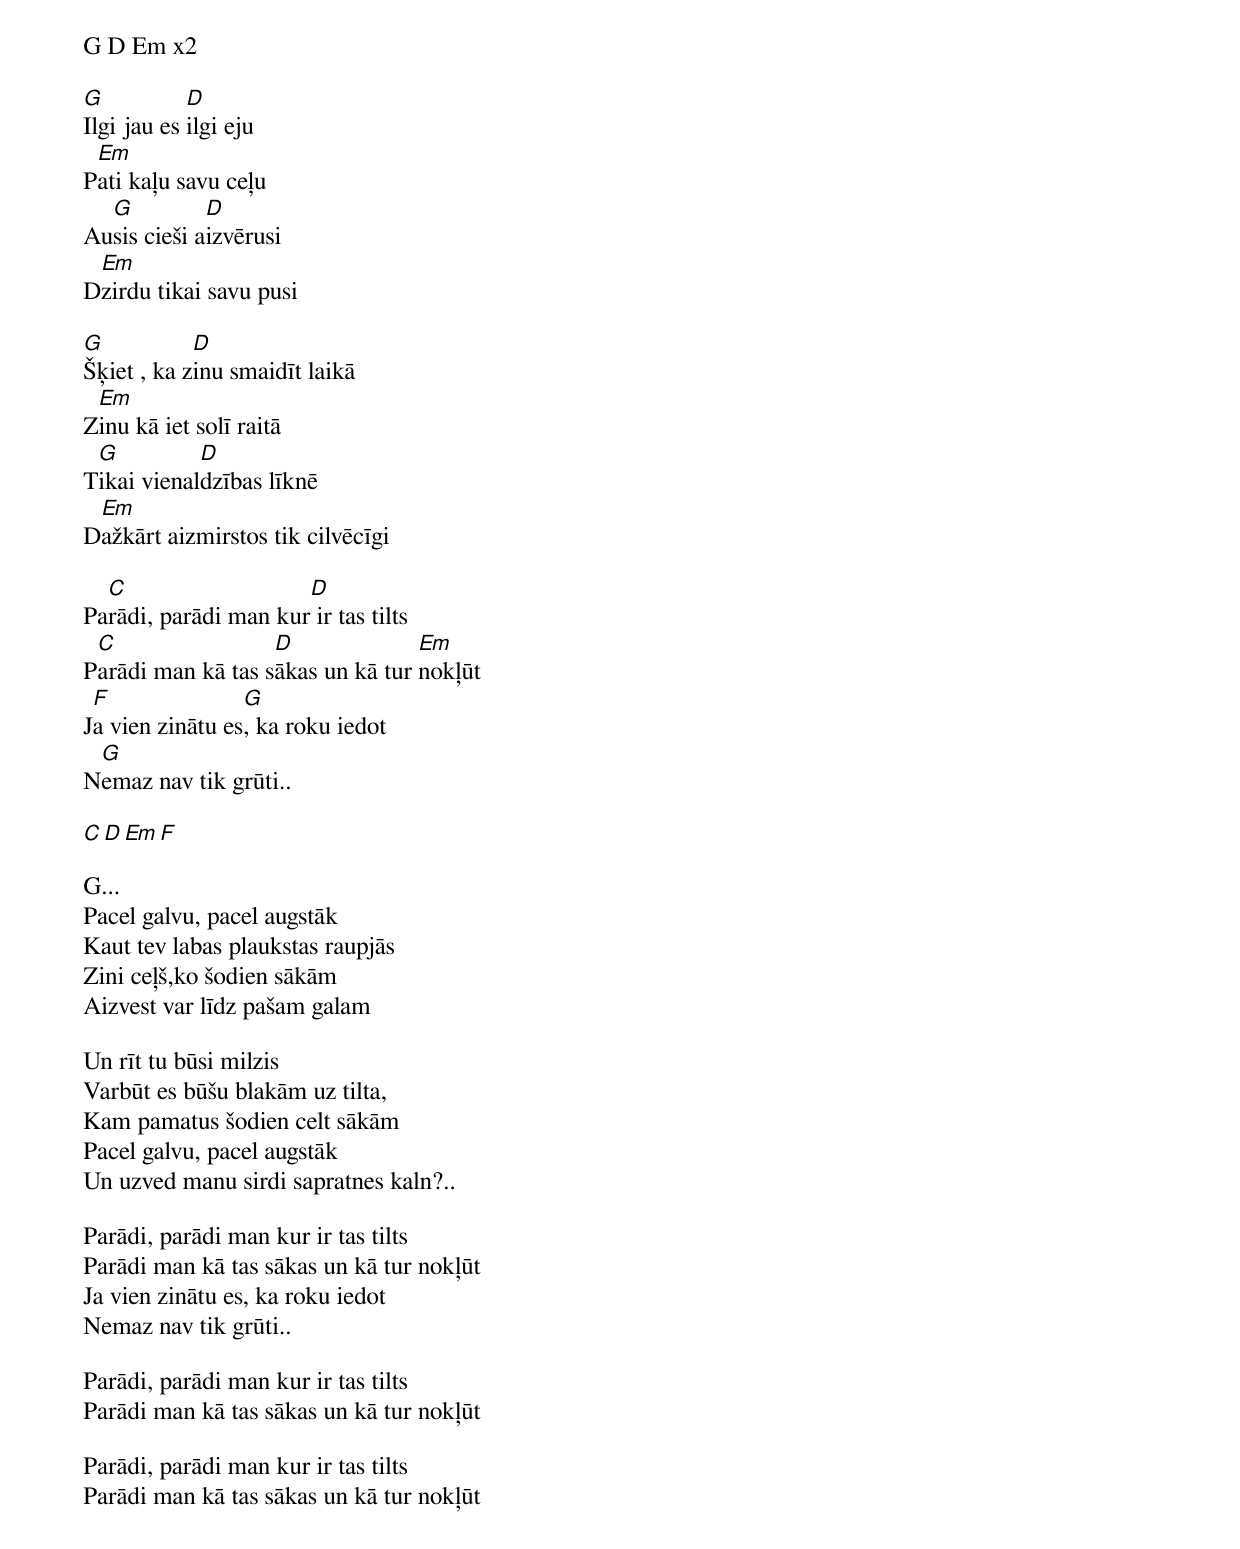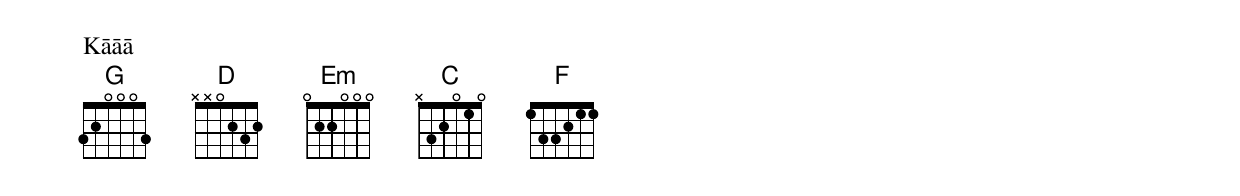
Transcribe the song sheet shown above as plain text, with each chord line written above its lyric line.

G D Em x2

G           D
Ilgi jau es ilgi eju
 Em
Pati kaļu savu ceļu
  G          D
Ausis cieši aizvērusi
 Em
Dzirdu tikai savu pusi

G           D
Šķiet , ka zinu smaidīt laikā
 Em
Zinu kā iet solī raitā
 G          D
Tikai vienaldzības līknē
 Em
Dažkārt aizmirstos tik cilvēcīgi

  C                   D
Parādi, parādi man kur ir tas tilts
 C                 D              Em
Parādi man kā tas sākas un kā tur nokļūt
 F               G
Ja vien zinātu es, ka roku iedot
 G
Nemaz nav tik grūti..

C D Em F

G...
Pacel galvu, pacel augstāk
Kaut tev labas plaukstas raupjās
Zini ceļš,ko šodien sākām
Aizvest var līdz pašam galam

Un rīt tu būsi milzis
Varbūt es būšu blakām uz tilta,
Kam pamatus šodien celt sākām
Pacel galvu, pacel augstāk
Un uzved manu sirdi sapratnes kaln?..

Parādi, parādi man kur ir tas tilts
Parādi man kā tas sākas un kā tur nokļūt
Ja vien zinātu es, ka roku iedot
Nemaz nav tik grūti..

Parādi, parādi man kur ir tas tilts
Parādi man kā tas sākas un kā tur nokļūt

Parādi, parādi man kur ir tas tilts
Parādi man kā tas sākas un kā tur nokļūt
Kāāā
